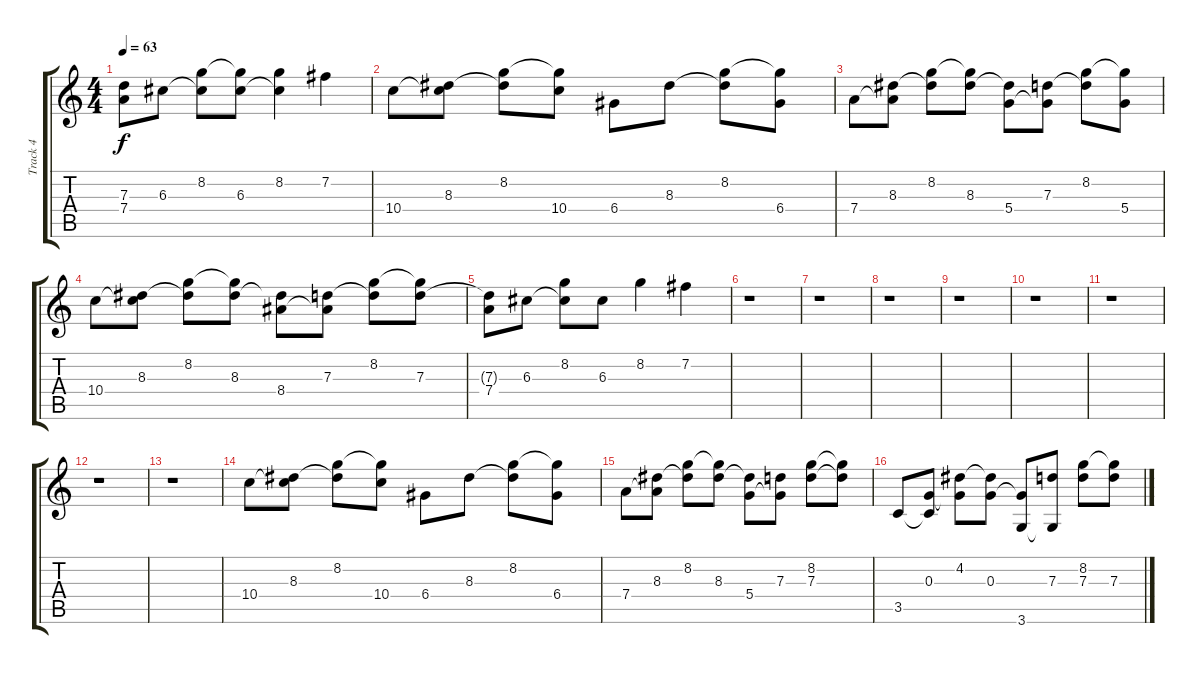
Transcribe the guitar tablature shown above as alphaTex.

\track ("Track 4" "Track 4") {instrument overdrivenguitar}
\staff {score tabs}
\tuning (E4 B3 G3 D3 A2 E2) {hide}
\ts (4 4)
\tempo 63
\clef g2
\ks c
(7.3{t} 7.4).8{dy f} 6.3.8 (8.2 6.3{t}).8 (8.2{t} 6.3).8 (8.2 6.3{t}).4 7.2.4 |
10.4.8 (8.3 10.4{t}).8 (8.2 8.3{t}).8 (8.2{t} 10.4).8 6.4.8 8.3.8 (8.2 8.3{t}).8 (8.2{t} 6.4).8 |
7.4.8 (8.3 7.4{t}).8 (8.2 8.3{t}).8 (8.2{t} 8.3).8 (8.3{t} 5.4).8 (7.3 5.4{t}).8 (8.2 7.3{t}).8 (8.2{t} 5.4).8 |
10.4.8 (8.3 10.4{t}).8 (8.2 8.3{t}).8 (8.2{t} 8.3).8 (8.3{t} 8.4).8 (7.3 8.4{t}).8 (8.2 7.3{t}).8 (8.2{t} 7.3).8 |
(7.3{t} 7.4).8 6.3.8 (8.2 6.3{t}).8 6.3.8 8.2.4 7.2.4 |
r.1 |
r.1 |
r.1 |
r.1 |
r.1 |
r.1 |
r.1 |
r.1 |
10.4.8 (8.3 10.4{t}).8 (8.2 8.3{t}).8 (8.2{t} 10.4).8 6.4.8 8.3.8 (8.2 8.3{t}).8 (8.2{t} 6.4).8 |
7.4.8 (8.3 7.4{t}).8 (8.2 8.3{t}).8 (8.2{t} 8.3).8 (8.3{t} 5.4).8 (7.3 5.4{t}).8 (8.2 7.3).8 (8.2{t} 7.3{t}).8 |
3.5.8 (0.3 3.5{t}).8 (4.2 0.3{t}).8 (4.2{t} 0.3).8 (0.3{t} 3.6).8 (7.3 3.6{t}).8 (8.2 7.3).8 (8.2{t} 7.3).8
